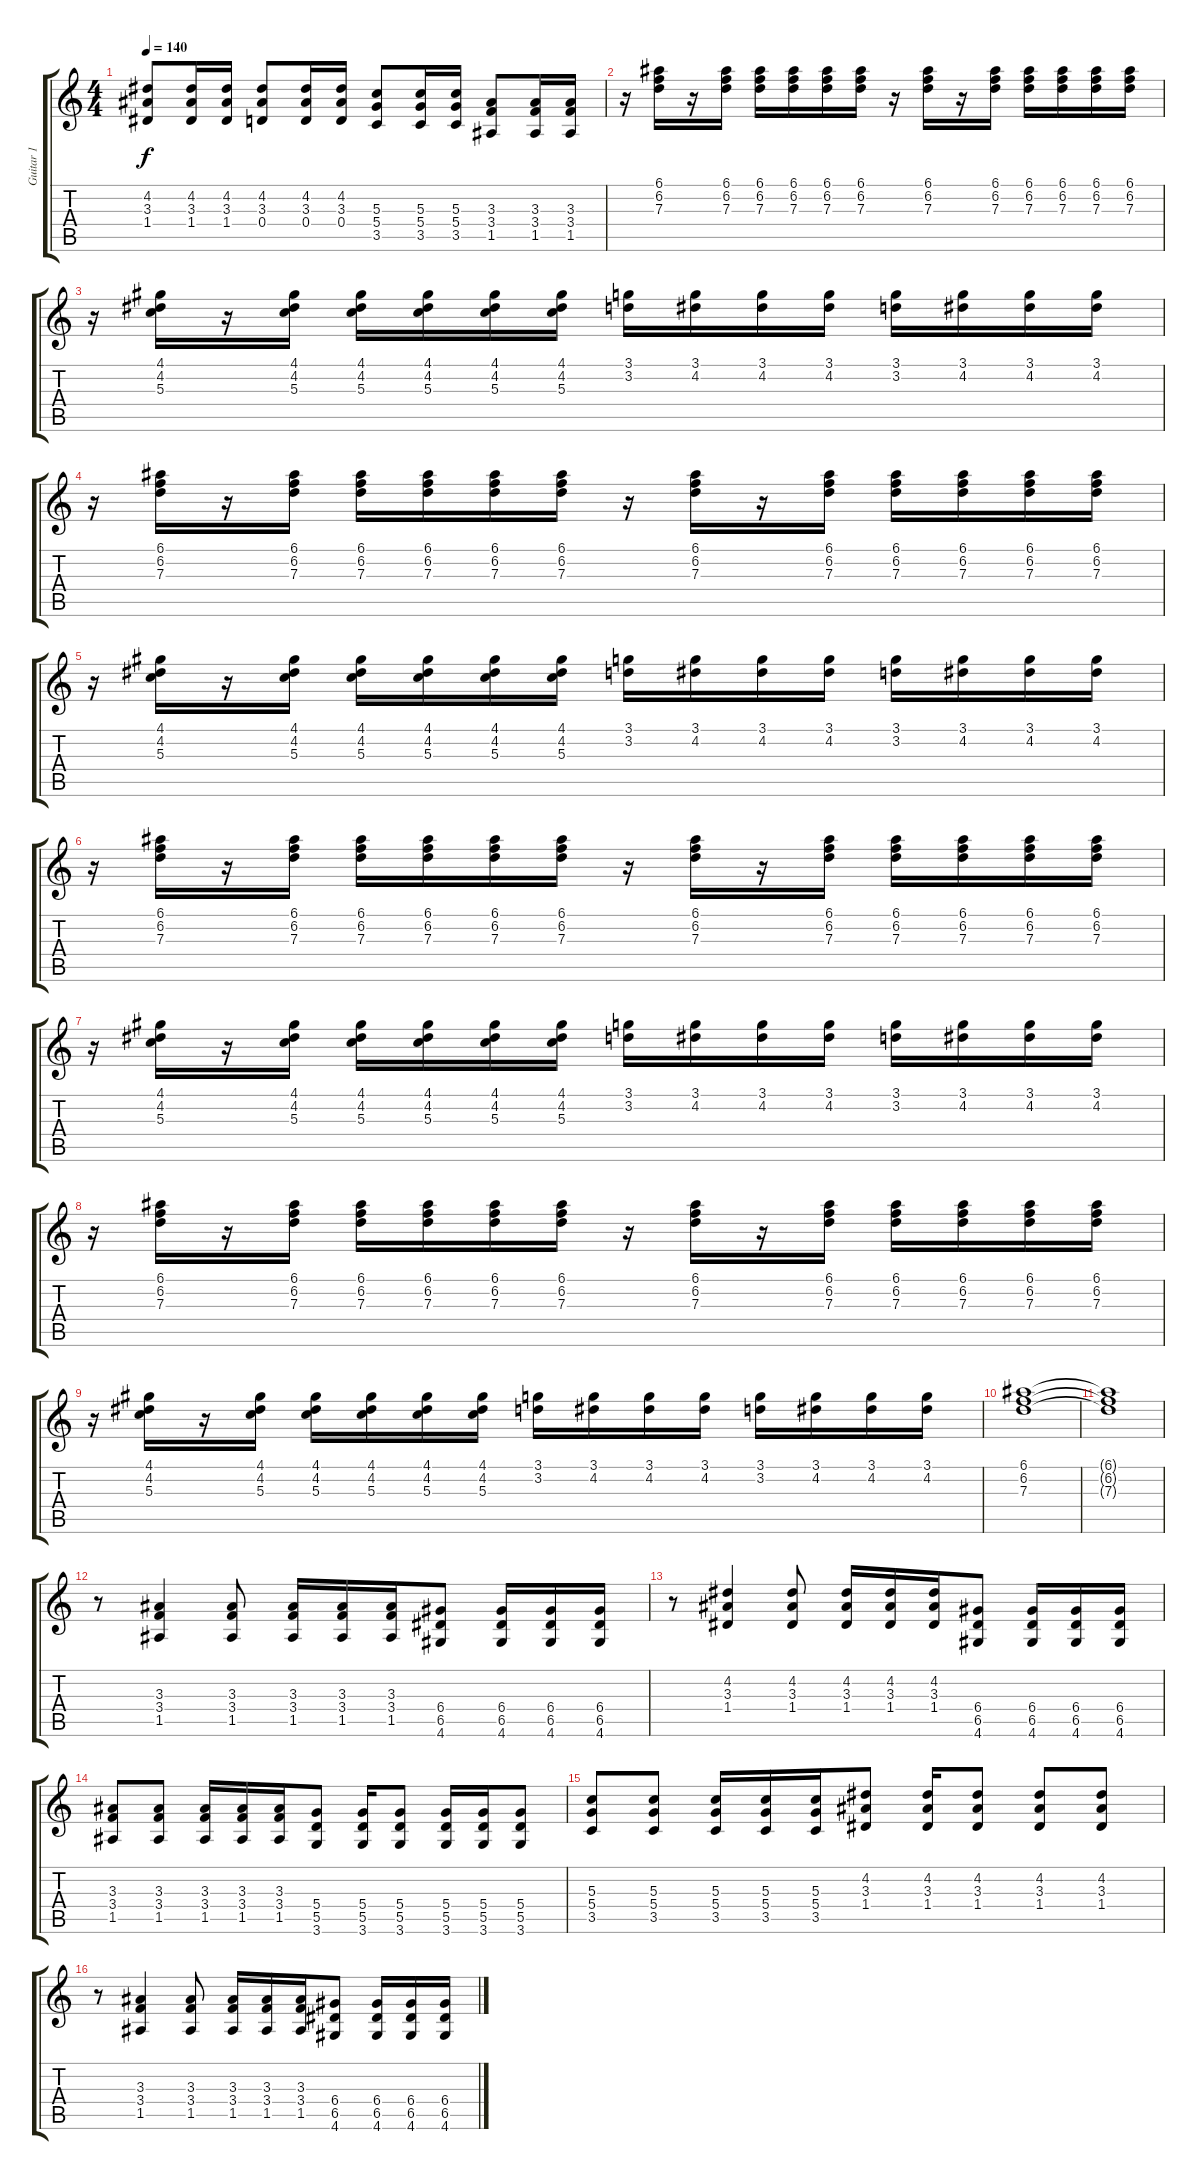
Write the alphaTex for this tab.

\track ("Guitar 1" "Guitar 1") {instrument overdrivenguitar}
\staff {score tabs}
\tuning (E4 B3 G3 D3 A2 E2) {hide}
\ts (4 4)
\tempo 140
\clef g2
\ks c
(4.2 3.3 1.4).8{dy f} (4.2 3.3 1.4).16 (4.2 3.3 1.4).16 (4.2 3.3 0.4).8 (4.2 3.3 0.4).16 (4.2 3.3 0.4).16 (5.3 5.4 3.5).8 (5.3 5.4 3.5).16 (5.3 5.4 3.5).16 (3.3 3.4 1.5).8 (3.3 3.4 1.5).16 (3.3 3.4 1.5).16 |
r.16 (6.1 6.2 7.3).16 r.16 (6.1 6.2 7.3).16 (6.1 6.2 7.3).16 (6.1 6.2 7.3).16 (6.1 6.2 7.3).16 (6.1 6.2 7.3).16 r.16 (6.1 6.2 7.3).16 r.16 (6.1 6.2 7.3).16 (6.1 6.2 7.3).16 (6.1 6.2 7.3).16 (6.1 6.2 7.3).16 (6.1 6.2 7.3).16 |
r.16 (4.1 4.2 5.3).16 r.16 (4.1 4.2 5.3).16 (4.1 4.2 5.3).16 (4.1 4.2 5.3).16 (4.1 4.2 5.3).16 (4.1 4.2 5.3).16 (3.1 3.2).16 (3.1 4.2).16 (3.1 4.2).16 (3.1 4.2).16 (3.1 3.2).16 (3.1 4.2).16 (3.1 4.2).16 (3.1 4.2).16 |
r.16 (6.1 6.2 7.3).16 r.16 (6.1 6.2 7.3).16 (6.1 6.2 7.3).16 (6.1 6.2 7.3).16 (6.1 6.2 7.3).16 (6.1 6.2 7.3).16 r.16 (6.1 6.2 7.3).16 r.16 (6.1 6.2 7.3).16 (6.1 6.2 7.3).16 (6.1 6.2 7.3).16 (6.1 6.2 7.3).16 (6.1 6.2 7.3).16 |
r.16 (4.1 4.2 5.3).16 r.16 (4.1 4.2 5.3).16 (4.1 4.2 5.3).16 (4.1 4.2 5.3).16 (4.1 4.2 5.3).16 (4.1 4.2 5.3).16 (3.1 3.2).16 (3.1 4.2).16 (3.1 4.2).16 (3.1 4.2).16 (3.1 3.2).16 (3.1 4.2).16 (3.1 4.2).16 (3.1 4.2).16 |
r.16 (6.1 6.2 7.3).16 r.16 (6.1 6.2 7.3).16 (6.1 6.2 7.3).16 (6.1 6.2 7.3).16 (6.1 6.2 7.3).16 (6.1 6.2 7.3).16 r.16 (6.1 6.2 7.3).16 r.16 (6.1 6.2 7.3).16 (6.1 6.2 7.3).16 (6.1 6.2 7.3).16 (6.1 6.2 7.3).16 (6.1 6.2 7.3).16 |
r.16 (4.1 4.2 5.3).16 r.16 (4.1 4.2 5.3).16 (4.1 4.2 5.3).16 (4.1 4.2 5.3).16 (4.1 4.2 5.3).16 (4.1 4.2 5.3).16 (3.1 3.2).16 (3.1 4.2).16 (3.1 4.2).16 (3.1 4.2).16 (3.1 3.2).16 (3.1 4.2).16 (3.1 4.2).16 (3.1 4.2).16 |
r.16 (6.1 6.2 7.3).16 r.16 (6.1 6.2 7.3).16 (6.1 6.2 7.3).16 (6.1 6.2 7.3).16 (6.1 6.2 7.3).16 (6.1 6.2 7.3).16 r.16 (6.1 6.2 7.3).16 r.16 (6.1 6.2 7.3).16 (6.1 6.2 7.3).16 (6.1 6.2 7.3).16 (6.1 6.2 7.3).16 (6.1 6.2 7.3).16 |
r.16 (4.1 4.2 5.3).16 r.16 (4.1 4.2 5.3).16 (4.1 4.2 5.3).16 (4.1 4.2 5.3).16 (4.1 4.2 5.3).16 (4.1 4.2 5.3).16 (3.1 3.2).16 (3.1 4.2).16 (3.1 4.2).16 (3.1 4.2).16 (3.1 3.2).16 (3.1 4.2).16 (3.1 4.2).16 (3.1 4.2).16 |
(6.1 6.2 7.3).1 |
(6.1{t} 6.2{t} 7.3{t}).1 |
r.8 (3.3 3.4 1.5).4 (3.3 3.4 1.5).8 (3.3 3.4 1.5).16 (3.3 3.4 1.5).16 (3.3 3.4 1.5).16 (6.4 6.5 4.6).8 (6.4 6.5 4.6).16 (6.4 6.5 4.6).16 (6.4 6.5 4.6).16 |
r.8 (4.2 3.3 1.4).4 (4.2 3.3 1.4).8 (4.2 3.3 1.4).16 (4.2 3.3 1.4).16 (4.2 3.3 1.4).16 (6.4 6.5 4.6).8 (6.4 6.5 4.6).16 (6.4 6.5 4.6).16 (6.4 6.5 4.6).16 |
(3.3 3.4 1.5).8 (3.3 3.4 1.5).8 (3.3 3.4 1.5).16 (3.3 3.4 1.5).16 (3.3 3.4 1.5).16 (5.4 5.5 3.6).8 (5.4 5.5 3.6).16 (5.4 5.5 3.6).8 (5.4 5.5 3.6).16 (5.4 5.5 3.6).16 (5.4 5.5 3.6).8 |
(5.3 5.4 3.5).8 (5.3 5.4 3.5).8 (5.3 5.4 3.5).16 (5.3 5.4 3.5).16 (5.3 5.4 3.5).16 (4.2 3.3 1.4).8 (4.2 3.3 1.4).16 (4.2 3.3 1.4).8 (4.2 3.3 1.4).8 (4.2 3.3 1.4).8 |
r.8 (3.3 3.4 1.5).4 (3.3 3.4 1.5).8 (3.3 3.4 1.5).16 (3.3 3.4 1.5).16 (3.3 3.4 1.5).16 (6.4 6.5 4.6).8 (6.4 6.5 4.6).16 (6.4 6.5 4.6).16 (6.4 6.5 4.6).16
